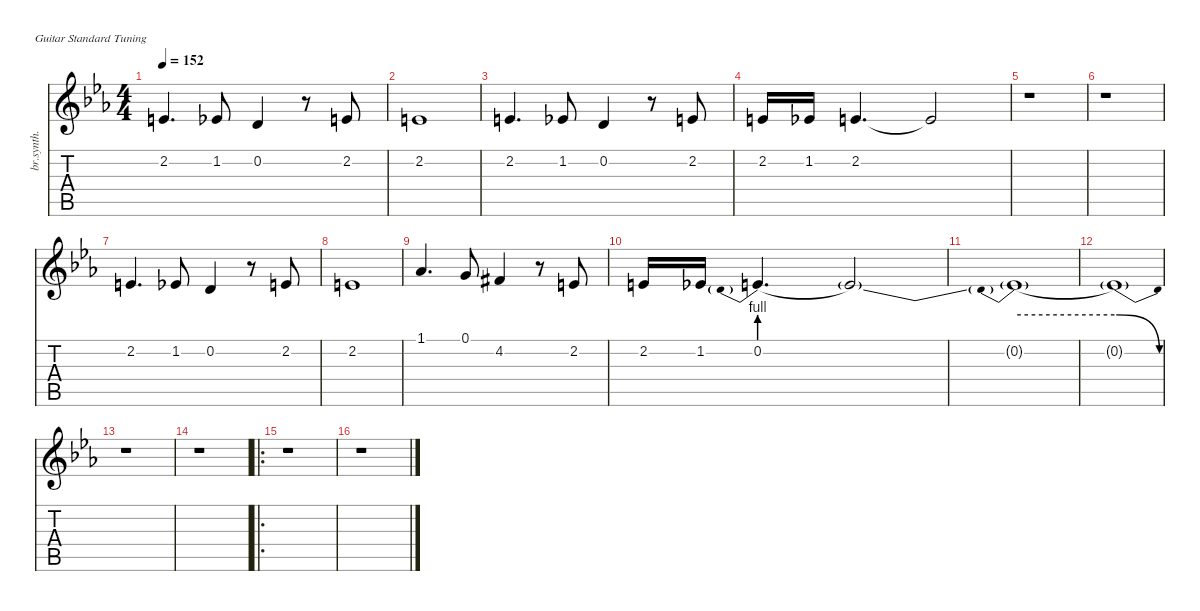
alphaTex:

\defaultSystemsLayout 4
\hideDynamics
\bracketExtendMode nobrackets
\track ("Vocals" "br.synth.") {instrument synthbrass2}
\staff {score tabs}
\tuning (E4 B3 G3 D3 A2 E2)
\displaytranspose 3
\ts (4 4)
\tempo 152
\clef g2
\ks eb
2.2{acc forcenatural}.4{d dy f} 1.2{acc b}.8 0.2{acc forcenatural}.4 r.8 2.2{acc forcenatural}.8 |
2.2{acc forcenatural}.1 |
2.2{acc forcenatural}.4{d} 1.2{acc b}.8 0.2{acc forcenatural}.4 r.8 2.2{acc forcenatural}.8 |
2.2{acc forcenatural}.16{dy mf} 1.2{acc b}.16 2.2{acc forcenatural}.4{d dy f} 2.2{t acc forcenatural}.2 |
r.1 |
r.1 |
2.2{acc forcenatural}.4{d} 1.2{acc b}.8 0.2{acc forcenatural}.4 r.8 2.2{acc forcenatural}.8 |
2.2{acc forcenatural}.1 |
1.1{acc b}.4{d} 0.1{acc forcenatural}.8 4.2{acc #}.4 r.8 2.2{acc forcenatural}.8 |
2.2{acc forcenatural}.16 1.2{acc b}.16 0.2{be (prebend 0 4 60 4)}.4{d} 0.2{t}.2 |
0.2{be (prebend 0 4 60 4) t}.1 |
0.2{be (release 0 4 60 0) t}.1 |
r.1 |
r.1 |
\ro
r.1 |
r.1
